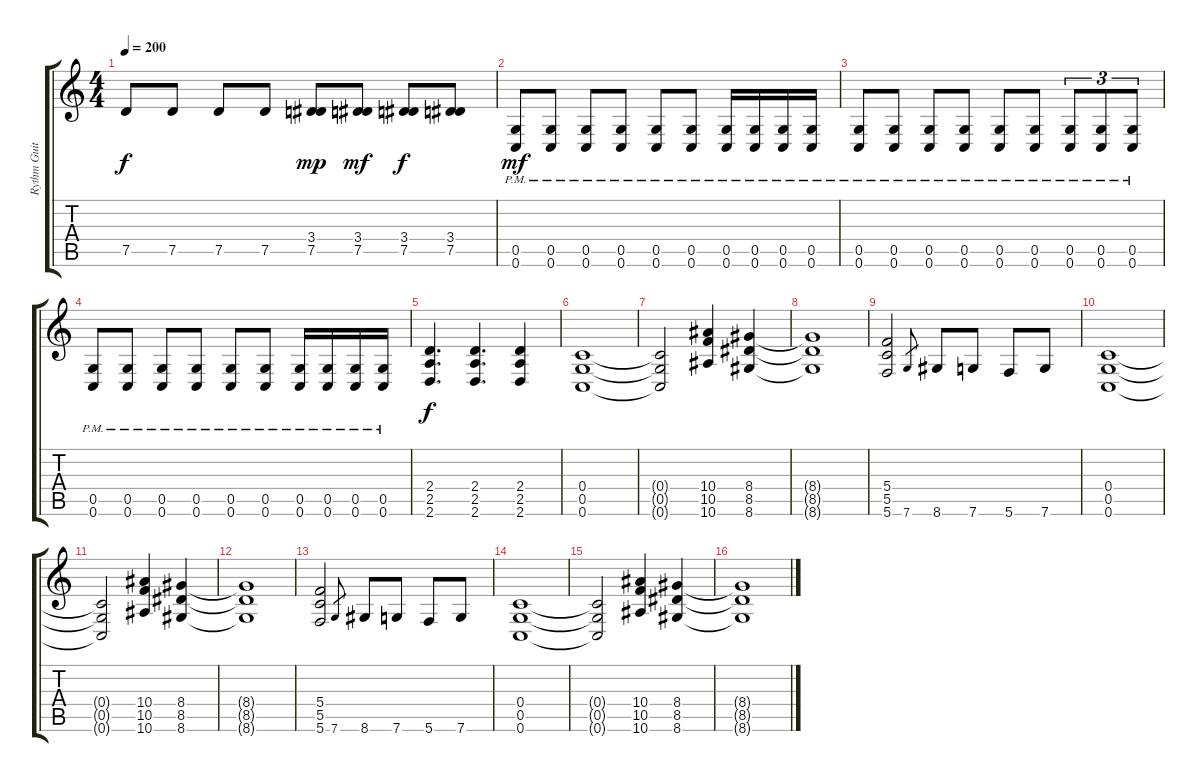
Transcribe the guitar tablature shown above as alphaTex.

\track ("Rythm Guitar #2" "Rythm Guit") {instrument distortionguitar}
\staff {score tabs}
\tuning (D4 A3 F3 C3 G2 C2) {hide}
\ts (4 4)
\tempo 200
\clef g2
\ks c
7.5.8{dy f} 7.5.8 7.5.8 7.5.8 (3.4 7.5).8{dy mp} (3.4 7.5).8{dy mf} (3.4 7.5).8{dy f} (3.4 7.5).8 |
(0.5{pm} 0.6{pm}).8{dy mf} (0.5{pm} 0.6{pm}).8 (0.5{pm} 0.6{pm}).8 (0.5{pm} 0.6{pm}).8 (0.5{pm} 0.6{pm}).8 (0.5{pm} 0.6{pm}).8 (0.5{pm} 0.6{pm}).16 (0.5{pm} 0.6{pm}).16 (0.5{pm} 0.6{pm}).16 (0.5{pm} 0.6{pm}).16 |
(0.5{pm} 0.6{pm}).8 (0.5{pm} 0.6{pm}).8 (0.5{pm} 0.6{pm}).8 (0.5{pm} 0.6{pm}).8 (0.5{pm} 0.6{pm}).8 (0.5{pm} 0.6{pm}).8 (0.5{pm} 0.6{pm}).8{tu (3 2)} (0.5{pm} 0.6{pm}).8{tu (3 2)} (0.5{pm} 0.6{pm}).8{tu (3 2)} |
(0.5{pm} 0.6{pm}).8 (0.5{pm} 0.6{pm}).8 (0.5{pm} 0.6{pm}).8 (0.5{pm} 0.6{pm}).8 (0.5{pm} 0.6{pm}).8 (0.5{pm} 0.6{pm}).8 (0.5{pm} 0.6{pm}).16 (0.5{pm} 0.6{pm}).16 (0.5{pm} 0.6{pm}).16 (0.5{pm} 0.6{pm}).16 |
(2.4 2.5 2.6).4{d dy f} (2.4 2.5 2.6).4{d} (2.4 2.5 2.6).4 |
(0.4 0.5 0.6).1 |
(0.4{t} 0.5{t} 0.6{t}).2 (10.4 10.5 10.6).4 (8.4 8.5 8.6).4 |
(8.4{t} 8.5{t} 8.6{t}).1 |
(5.4 5.5 5.6).2 7.6.8{gr} 8.6.8 7.6.8 5.6.8 7.6.8 |
(0.4 0.5 0.6).1 |
(0.4{t} 0.5{t} 0.6{t}).2 (10.4 10.5 10.6).4 (8.4 8.5 8.6).4 |
(8.4{t} 8.5{t} 8.6{t}).1 |
(5.4 5.5 5.6).2 7.6.8{gr} 8.6.8 7.6.8 5.6.8 7.6.8 |
(0.4 0.5 0.6).1 |
(0.4{t} 0.5{t} 0.6{t}).2 (10.4 10.5 10.6).4 (8.4 8.5 8.6).4 |
(8.4{t} 8.5{t} 8.6{t}).1
